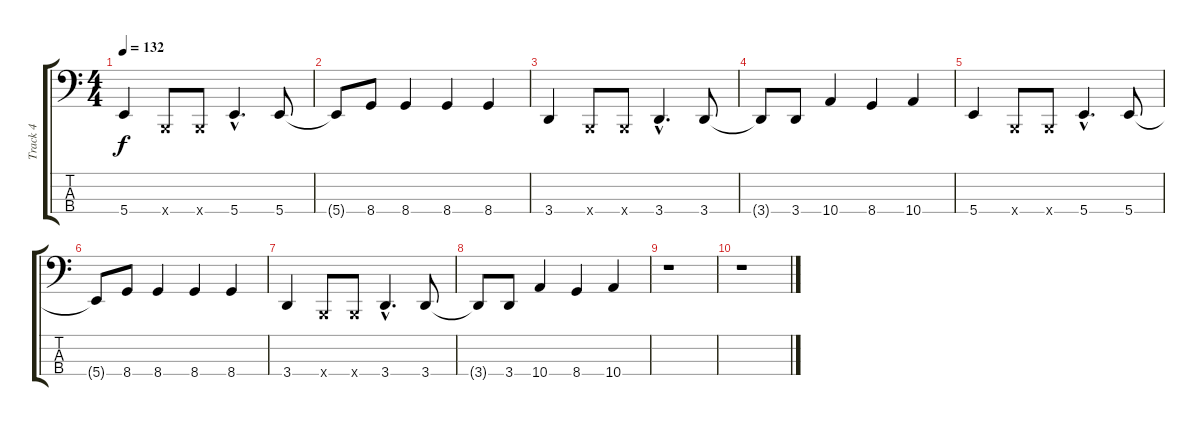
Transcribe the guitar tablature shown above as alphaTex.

\track ("Track 4" "Track 4") {instrument electricbasspick}
\staff {score tabs}
\tuning (E2 B1 Gb1 B0) {hide}
\ts (4 4)
\tempo 132
\clef f4
\ks c
5.4.4{dy f} 0.4{x}.8 0.4{x}.8 5.4{hac}.4{d} 5.4.8 |
5.4{t}.8 8.4.8 8.4.4 8.4.4 8.4.4 |
3.4.4 0.4{x}.8 0.4{x}.8 3.4{hac}.4{d} 3.4.8 |
3.4{t}.8 3.4.8 10.4.4 8.4.4 10.4.4 |
5.4.4 0.4{x}.8 0.4{x}.8 5.4{hac}.4{d} 5.4.8 |
5.4{t}.8 8.4.8 8.4.4 8.4.4 8.4.4 |
3.4.4 0.4{x}.8 0.4{x}.8 3.4{hac}.4{d} 3.4.8 |
3.4{t}.8 3.4.8 10.4.4 8.4.4 10.4.4 |
r.1 |
r.1
